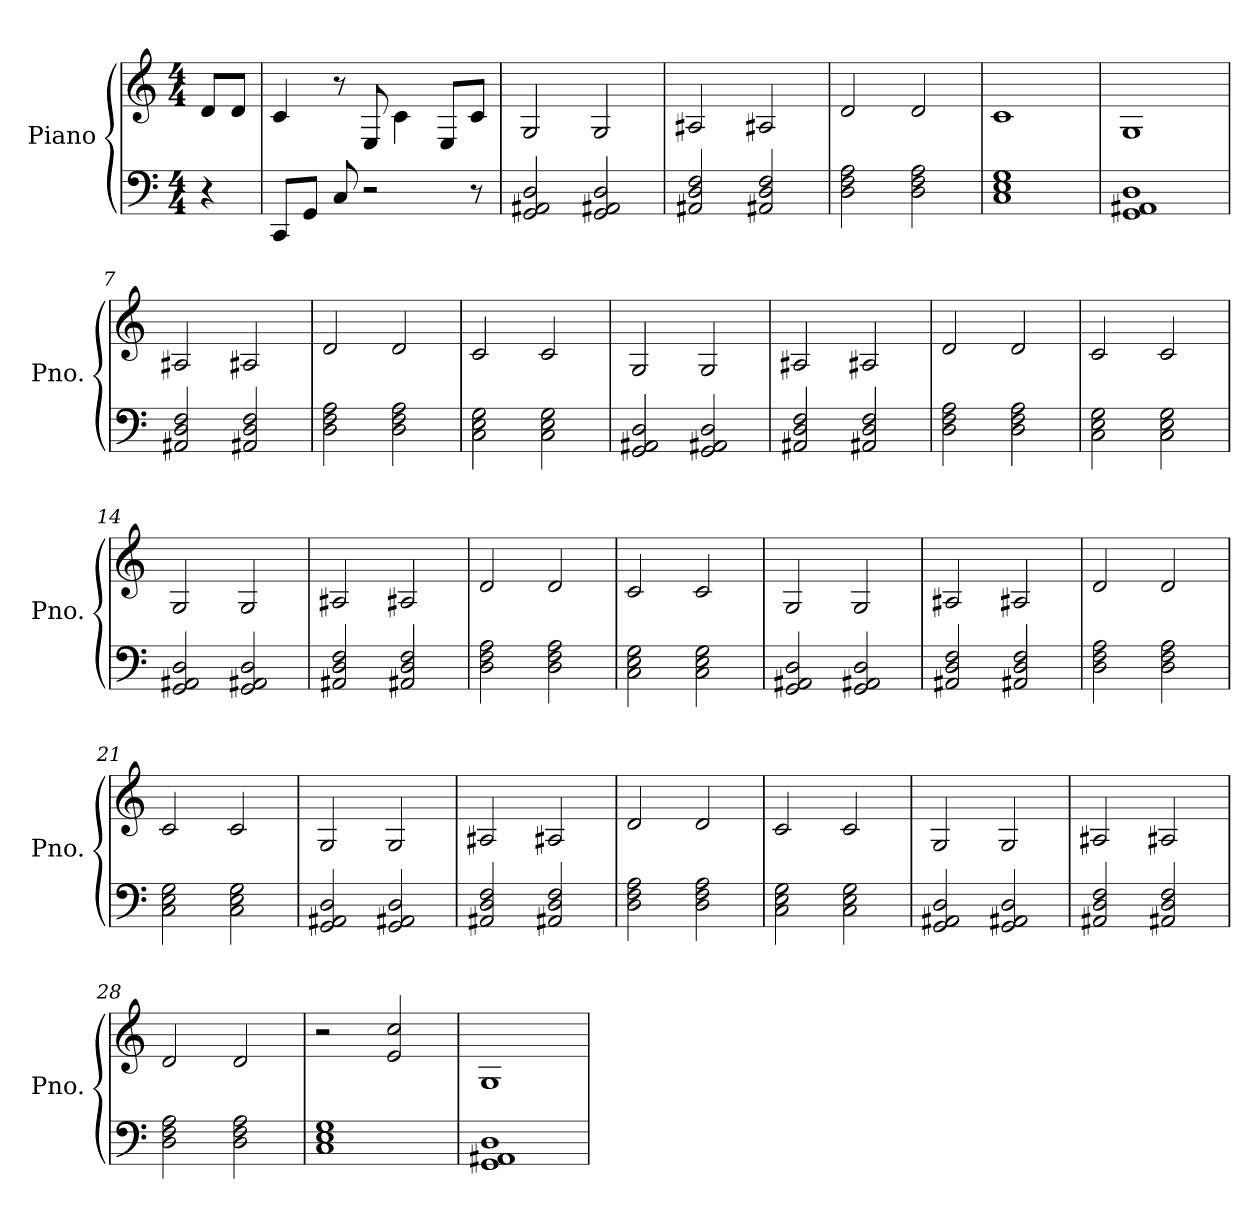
**kern	**kern
*part1	*part1
*staff2	*staff1
*I"Piano	*
*I'Pno.	*
*clefF4	*clefG2
*k[]	*k[]
*M4/4	*M4/4
*MM95	*MM95
=	=
4r	8d/L
.	8d/J
=1	=1
8CC/L	4c/
8GG/J	.
8C/	8r
2r	8E/
.	4c\
.	8E/L
8r	8c/J
=2	=2
2GG/ 2AA#X/ 2D/	2G/
2GG/ 2AA#X/ 2D/	2G/
=3	=3
2AA#X/ 2D/ 2F/	2A#X/
2AA#X/ 2D/ 2F/	2A#X/
=4	=4
2D\ 2F\ 2A\	2d/
2D\ 2F\ 2A\	2d/
=5	=5
1C 1E 1G	1c
=6	=6
1GG 1AA#X 1D	1G
=7	=7
2AA#X/ 2D/ 2F/	2A#X/
2AA#X/ 2D/ 2F/	2A#X/
=8	=8
2D\ 2F\ 2A\	2d/
2D\ 2F\ 2A\	2d/
!!LO:LB:g=z
=9	=9
2C\ 2E\ 2G\	2c/
2C\ 2E\ 2G\	2c/
=10	=10
2GG/ 2AA#X/ 2D/	2G/
2GG/ 2AA#X/ 2D/	2G/
=11	=11
2AA#X/ 2D/ 2F/	2A#X/
2AA#X/ 2D/ 2F/	2A#X/
=12	=12
2D\ 2F\ 2A\	2d/
2D\ 2F\ 2A\	2d/
=13	=13
2C\ 2E\ 2G\	2c/
2C\ 2E\ 2G\	2c/
=14	=14
2GG/ 2AA#X/ 2D/	2G/
2GG/ 2AA#X/ 2D/	2G/
=15	=15
2AA#X/ 2D/ 2F/	2A#X/
2AA#X/ 2D/ 2F/	2A#X/
=16	=16
2D\ 2F\ 2A\	2d/
2D\ 2F\ 2A\	2d/
=17	=17
2C\ 2E\ 2G\	2c/
2C\ 2E\ 2G\	2c/
=18	=18
2GG/ 2AA#X/ 2D/	2G/
2GG/ 2AA#X/ 2D/	2G/
!!LO:LB:g=z
=19	=19
2AA#X/ 2D/ 2F/	2A#X/
2AA#X/ 2D/ 2F/	2A#X/
=20	=20
2D\ 2F\ 2A\	2d/
2D\ 2F\ 2A\	2d/
=21	=21
2C\ 2E\ 2G\	2c/
2C\ 2E\ 2G\	2c/
=22	=22
2GG/ 2AA#X/ 2D/	2G/
2GG/ 2AA#X/ 2D/	2G/
=23	=23
2AA#X/ 2D/ 2F/	2A#X/
2AA#X/ 2D/ 2F/	2A#X/
=24	=24
2D\ 2F\ 2A\	2d/
2D\ 2F\ 2A\	2d/
=25	=25
2C\ 2E\ 2G\	2c/
2C\ 2E\ 2G\	2c/
=26	=26
2GG/ 2AA#X/ 2D/	2G/
2GG/ 2AA#X/ 2D/	2G/
=27	=27
2AA#X/ 2D/ 2F/	2A#X/
2AA#X/ 2D/ 2F/	2A#X/
=28	=28
2D\ 2F\ 2A\	2d/
2D\ 2F\ 2A\	2d/
=29	=29
1C 1E 1G	2r
.	2e/ 2cc/
!!LO:LB:g=z
=30	=30
1GG 1AA#X 1D	1G
=	=
*-	*-
